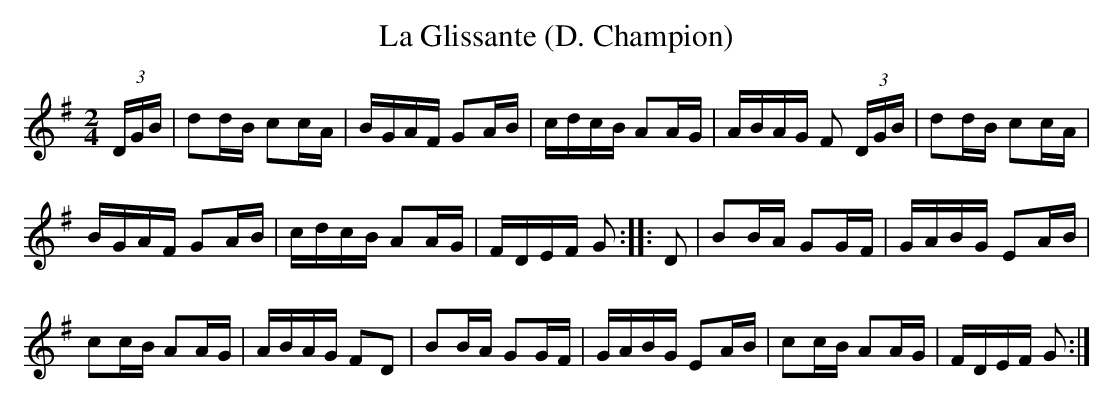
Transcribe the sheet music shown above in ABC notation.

X:1
T:La Glissante (D. Champion)
M:2/4
L:1/16
K:G
(3DGB|d2dB c2cA|BGAF G2AB|cdcB A2AG|\
ABAG F2 (3DGB|d2dB c2cA|
BGAF G2AB|cdcB A2AG|FDEF G2:|\
|:D2|B2BA G2GF|GABG E2AB|
c2cB A2AG|ABAG F2D2|B2BA G2GF|\
GABG E2AB|c2cB A2AG|FDEF G2:|
